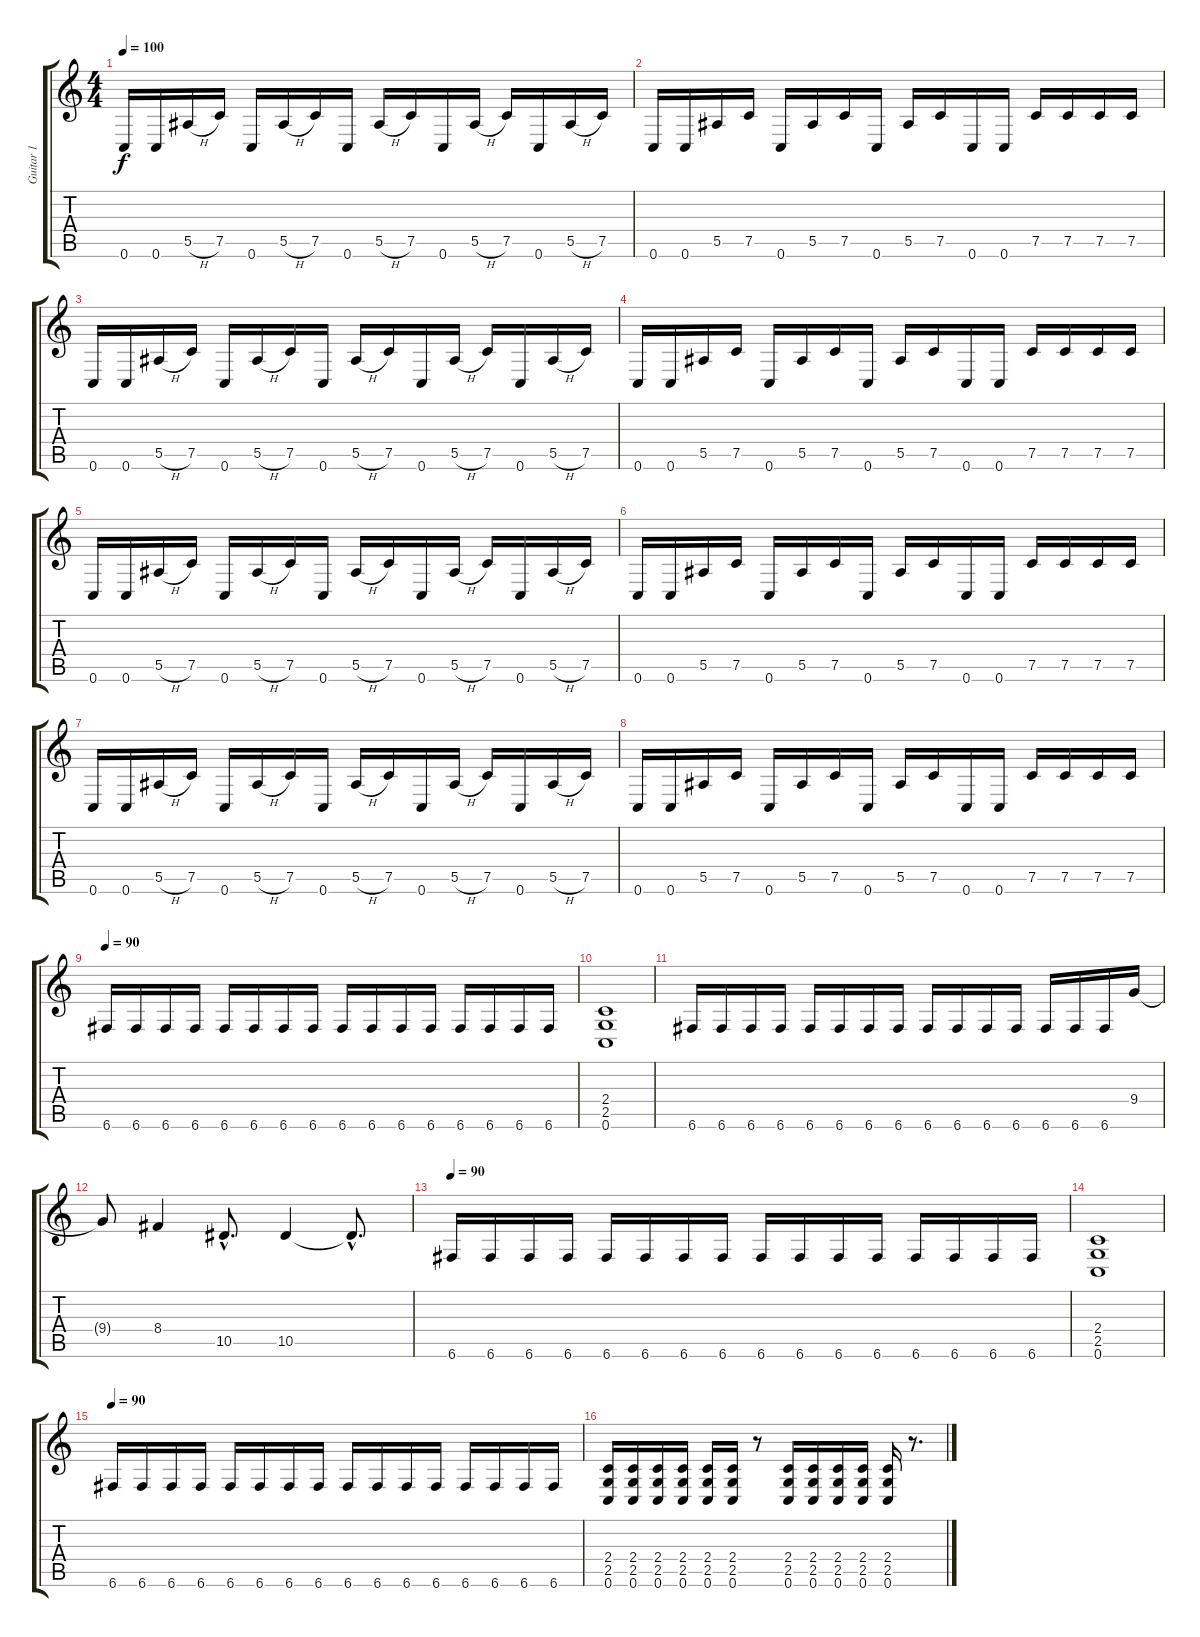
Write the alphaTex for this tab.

\track ("Guitar 1" "Guitar 1") {instrument overdrivenguitar}
\staff {score tabs}
\tuning (C4 G3 Eb3 Bb2 F2 C2) {hide}
\ts (4 4)
\tempo 100
\tempo 140
\tempo 100
\clef g2
\ks c
0.6.16{dy f instrument overdrivenguitar} 0.6.16 5.5{h}.16 7.5.16 0.6.16 5.5{h}.16 7.5.16 0.6.16 5.5{h}.16 7.5.16 0.6.16 5.5{h}.16 7.5.16 0.6.16 5.5{h}.16 7.5.16 |
0.6.16 0.6.16 5.5.16 7.5.16 0.6.16 5.5.16 7.5.16 0.6.16 5.5.16 7.5.16 0.6.16 0.6.16 7.5.16 7.5.16 7.5.16 7.5.16 |
0.6.16 0.6.16 5.5{h}.16 7.5.16 0.6.16 5.5{h}.16 7.5.16 0.6.16 5.5{h}.16 7.5.16 0.6.16 5.5{h}.16 7.5.16 0.6.16 5.5{h}.16 7.5.16 |
0.6.16 0.6.16 5.5.16 7.5.16 0.6.16 5.5.16 7.5.16 0.6.16 5.5.16 7.5.16 0.6.16 0.6.16 7.5.16 7.5.16 7.5.16 7.5.16 |
0.6.16 0.6.16 5.5{h}.16 7.5.16 0.6.16 5.5{h}.16 7.5.16 0.6.16 5.5{h}.16 7.5.16 0.6.16 5.5{h}.16 7.5.16 0.6.16 5.5{h}.16 7.5.16 |
0.6.16 0.6.16 5.5.16 7.5.16 0.6.16 5.5.16 7.5.16 0.6.16 5.5.16 7.5.16 0.6.16 0.6.16 7.5.16 7.5.16 7.5.16 7.5.16 |
0.6.16 0.6.16 5.5{h}.16 7.5.16 0.6.16 5.5{h}.16 7.5.16 0.6.16 5.5{h}.16 7.5.16 0.6.16 5.5{h}.16 7.5.16 0.6.16 5.5{h}.16 7.5.16 |
0.6.16 0.6.16 5.5.16 7.5.16 0.6.16 5.5.16 7.5.16 0.6.16 5.5.16 7.5.16 0.6.16 0.6.16 7.5.16 7.5.16 7.5.16 7.5.16 |
\tempo 90
6.6.16 6.6.16 6.6.16 6.6.16 6.6.16 6.6.16 6.6.16 6.6.16 6.6.16 6.6.16 6.6.16 6.6.16 6.6.16 6.6.16 6.6.16 6.6.16 |
(2.4 2.5 0.6).1 |
6.6.16 6.6.16 6.6.16 6.6.16 6.6.16 6.6.16 6.6.16 6.6.16 6.6.16 6.6.16 6.6.16 6.6.16 6.6.16 6.6.16 6.6.16 9.4.16 |
9.4{t}.8 8.4.4 10.5{hac}.8{d} 10.5.4 10.5{hac t}.8{d} |
\tempo 90
6.6.16 6.6.16 6.6.16 6.6.16 6.6.16 6.6.16 6.6.16 6.6.16 6.6.16 6.6.16 6.6.16 6.6.16 6.6.16 6.6.16 6.6.16 6.6.16 |
(2.4 2.5 0.6).1 |
\tempo 90
6.6.16 6.6.16 6.6.16 6.6.16 6.6.16 6.6.16 6.6.16 6.6.16 6.6.16 6.6.16 6.6.16 6.6.16 6.6.16 6.6.16 6.6.16 6.6.16 |
(2.4 2.5 0.6).16 (2.4 2.5 0.6).16 (2.4 2.5 0.6).16 (2.4 2.5 0.6).16 (2.4 2.5 0.6).16 (2.4 2.5 0.6).16 r.8 (2.4 2.5 0.6).16 (2.4 2.5 0.6).16 (2.4 2.5 0.6).16 (2.4 2.5 0.6).16 (2.4 2.5 0.6).16 r.8{d}
